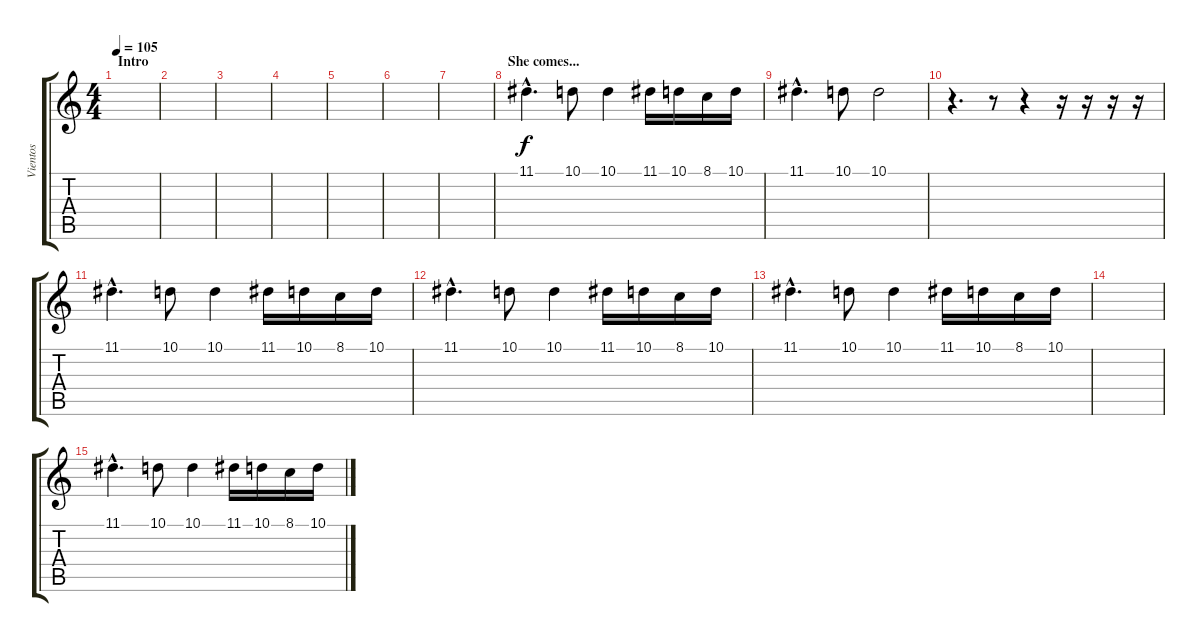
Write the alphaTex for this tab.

\track ("Vientos" "Vientos") {instrument brasssection}
\staff {score tabs}
\tuning (E4 B3 G3 D3 A2 E2) {hide}
\ts (4 4)
\section ("" "Intro")
\tempo 105
\tempo 70
\tempo 105
\clef g2
\ks c
|
|
|
|
|
|
|
\section ("" "She comes...")
11.1{hac}.4{d} 10.1.8 10.1.4 11.1.16 10.1.16 8.1.16 10.1.16 |
11.1{hac}.4{d} 10.1.8 10.1.2 |
r.4{d} r.8 r.4 r.16 r.16 r.16 r.16 |
11.1{hac}.4{d} 10.1.8 10.1.4 11.1.16 10.1.16 8.1.16 10.1.16 |
11.1{hac}.4{d} 10.1.8 10.1.4 11.1.16 10.1.16 8.1.16 10.1.16 |
11.1{hac}.4{d} 10.1.8 10.1.4 11.1.16 10.1.16 8.1.16 10.1.16 |
|
11.1{hac}.4{d} 10.1.8 10.1.4 11.1.16 10.1.16 8.1.16 10.1.16
